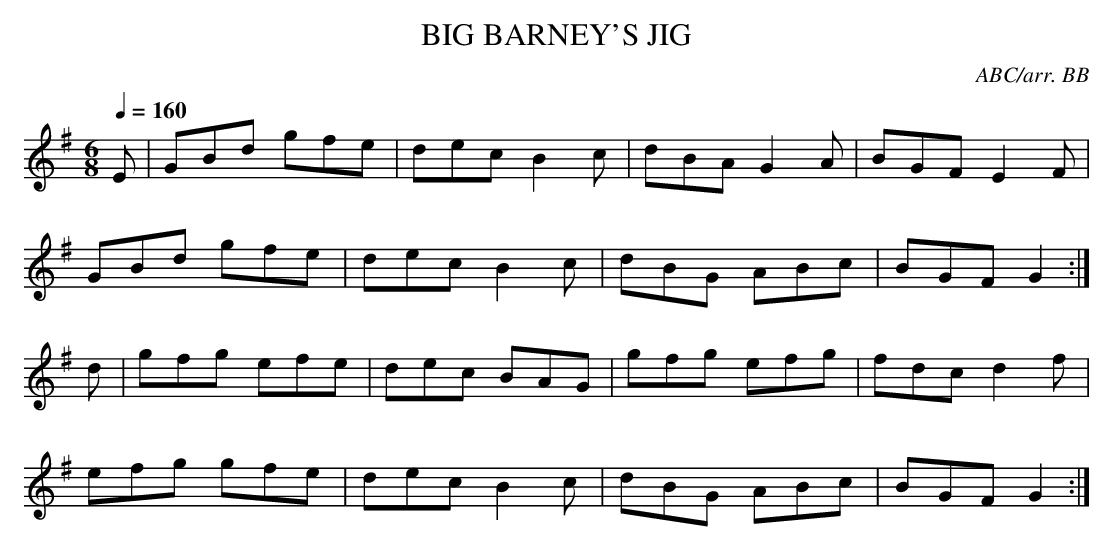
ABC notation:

X:1
T:BIG BARNEY'S JIG
C:ABC/arr. BB
L:1/8
Q:1/4=160
M:6/8
K:G
E|GBd gfe|dec B2c|dBA G2A|BGF E2F|
GBd gfe|dec B2c|dBG ABc|BGF G2:|
d|gfg efe|dec BAG|gfg efg|fdc d2f|
efg gfe|dec B2c|dBG ABc|BGF G2:|
